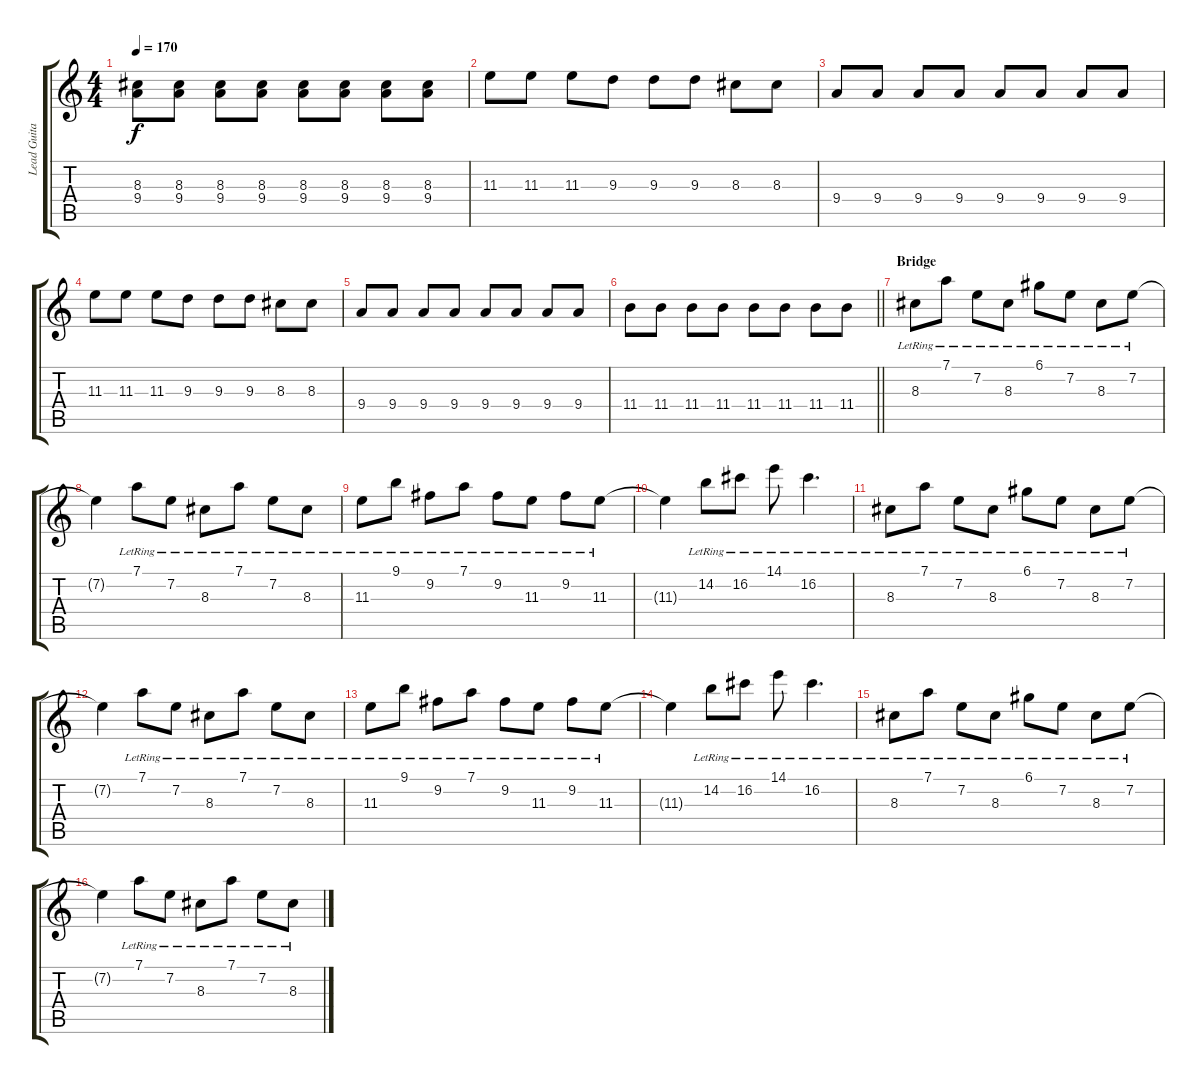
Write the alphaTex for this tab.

\track ("Lead Guitar" "Lead Guita") {instrument distortionguitar}
\staff {score tabs}
\tuning (D4 A3 F3 C3 G2 C2) {hide}
\ts (4 4)
\tempo 170
\clef g2
\ks c
(8.3 9.4).8{dy f} (8.3 9.4).8 (8.3 9.4).8 (8.3 9.4).8 (8.3 9.4).8 (8.3 9.4).8 (8.3 9.4).8 (8.3 9.4).8 |
11.3.8 11.3.8 11.3.8 9.3.8 9.3.8 9.3.8 8.3.8 8.3.8 |
9.4.8 9.4.8 9.4.8 9.4.8 9.4.8 9.4.8 9.4.8 9.4.8 |
11.3.8 11.3.8 11.3.8 9.3.8 9.3.8 9.3.8 8.3.8 8.3.8 |
9.4.8 9.4.8 9.4.8 9.4.8 9.4.8 9.4.8 9.4.8 9.4.8 |
\barLineRight lightlight
11.4.8 11.4.8 11.4.8 11.4.8 11.4.8 11.4.8 11.4.8 11.4.8 |
\section ("" "Bridge")
8.3{lr}.8 7.1{lr}.8 7.2{lr}.8 8.3{lr}.8 6.1{lr}.8 7.2{lr}.8 8.3{lr}.8 7.2{lr}.8 |
7.2{t}.4 7.1{lr}.8 7.2{lr}.8 8.3{lr}.8 7.1{lr}.8 7.2{lr}.8 8.3{lr}.8 |
11.3{lr}.8 9.1{lr}.8 9.2{lr}.8 7.1{lr}.8 9.2{lr}.8 11.3{lr}.8 9.2{lr}.8 11.3{lr}.8 |
11.3{t}.4 14.2{lr}.8 16.2{lr}.8 14.1{lr}.8 16.2{lr}.4{d} |
8.3{lr}.8 7.1{lr}.8 7.2{lr}.8 8.3{lr}.8 6.1{lr}.8 7.2{lr}.8 8.3{lr}.8 7.2{lr}.8 |
7.2{t}.4 7.1{lr}.8 7.2{lr}.8 8.3{lr}.8 7.1{lr}.8 7.2{lr}.8 8.3{lr}.8 |
11.3{lr}.8 9.1{lr}.8 9.2{lr}.8 7.1{lr}.8 9.2{lr}.8 11.3{lr}.8 9.2{lr}.8 11.3{lr}.8 |
11.3{t}.4 14.2{lr}.8 16.2{lr}.8 14.1{lr}.8 16.2{lr}.4{d} |
8.3{lr}.8 7.1{lr}.8 7.2{lr}.8 8.3{lr}.8 6.1{lr}.8 7.2{lr}.8 8.3{lr}.8 7.2{lr}.8 |
7.2{t}.4 7.1{lr}.8 7.2{lr}.8 8.3{lr}.8 7.1{lr}.8 7.2{lr}.8 8.3{lr}.8
